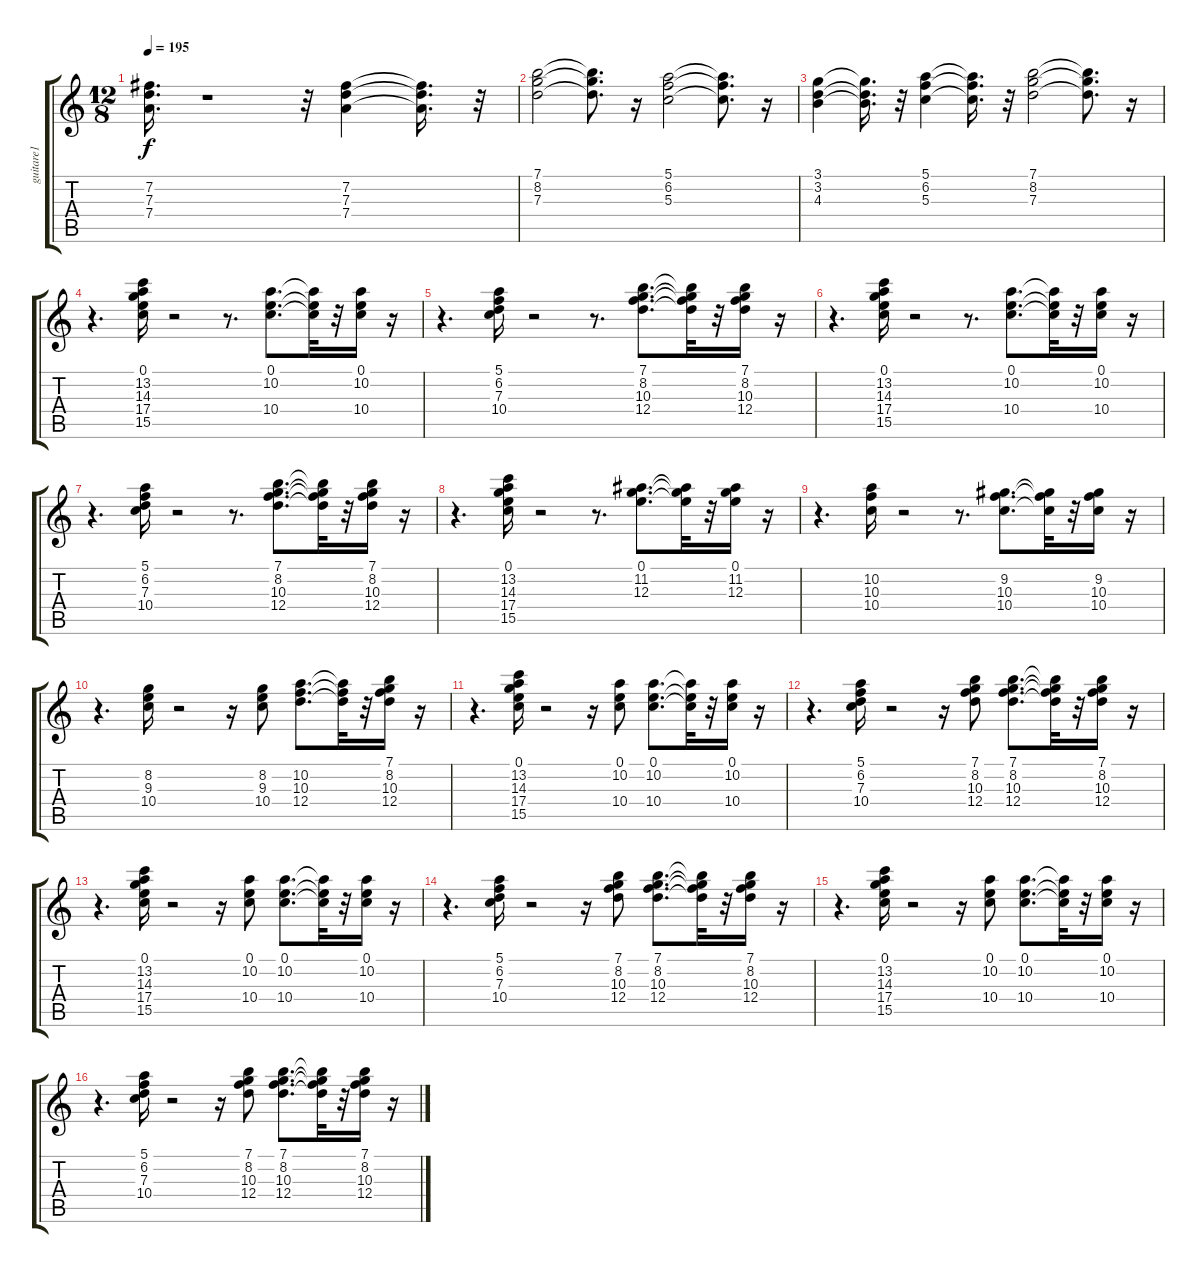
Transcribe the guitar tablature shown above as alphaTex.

\track ("guitare1" "guitare1") {instrument electricguitarclean}
\staff {score tabs}
\tuning (E4 B3 G3 D3 A2 E2) {hide}
\ts (12 8)
\tempo 195
\clef g2
\ks c
(7.2 7.3 7.4).16{d dy f} r.1 r.32 (7.2 7.3 7.4).4 (7.2{t} 7.3{t} 7.4{t}).16{d} r.32 |
(7.1 8.2 7.3).2 (7.1{t} 8.2{t} 7.3{t}).8{d} r.16 (5.1 6.2 5.3).2 (5.1{t} 6.2{t} 5.3{t}).8{d} r.16 |
(3.1 3.2 4.3).4 (3.1{t} 3.2{t} 4.3{t}).16{d} r.32 (5.1 6.2 5.3).4 (5.1{t} 6.2{t} 5.3{t}).16{d} r.32 (7.1 8.2 7.3).2 (7.1{t} 8.2{t} 7.3{t}).8{d} r.16 |
r.4{d} (0.1 13.2 14.3 17.4 15.5).16 r.2 r.8{d} (0.1 10.2 10.4).8{d} (0.1{t} 10.2{t} 10.4{t}).32 r.32 (0.1 10.2 10.4).16 r.16 |
r.4{d} (5.1 6.2 7.3 10.4).16 r.2 r.8{d} (7.1 8.2 10.3 12.4).8{d} (7.1{t} 8.2{t} 10.3{t} 12.4{t}).32 r.32 (7.1 8.2 10.3 12.4).16 r.16 |
r.4{d} (0.1 13.2 14.3 17.4 15.5).16 r.2 r.8{d} (0.1 10.2 10.4).8{d} (0.1{t} 10.2{t} 10.4{t}).32 r.32 (0.1 10.2 10.4).16 r.16 |
r.4{d} (5.1 6.2 7.3 10.4).16 r.2 r.8{d} (7.1 8.2 10.3 12.4).8{d} (7.1{t} 8.2{t} 10.3{t} 12.4{t}).32 r.32 (7.1 8.2 10.3 12.4).16 r.16 |
r.4{d} (0.1 13.2 14.3 17.4 15.5).16 r.2 r.8{d} (0.1 11.2 12.3).8{d} (0.1{t} 11.2{t} 12.3{t}).32 r.32 (0.1 11.2 12.3).16 r.16 |
r.4{d} (10.2 10.3 10.4).16 r.2 r.8{d} (9.2 10.3 10.4).8{d} (9.2{t} 10.3{t} 10.4{t}).32 r.32 (9.2 10.3 10.4).16 r.16 |
r.4{d} (8.2 9.3 10.4).16 r.2 r.16 (8.2 9.3 10.4).8 (10.2 10.3 12.4).8{d} (10.2{t} 10.3{t} 12.4{t}).32 r.32 (7.1 8.2 10.3 12.4).16 r.16 |
r.4{d} (0.1 13.2 14.3 17.4 15.5).16 r.2 r.16 (0.1 10.2 10.4).8 (0.1 10.2 10.4).8{d} (0.1{t} 10.2{t} 10.4{t}).32 r.32 (0.1 10.2 10.4).16 r.16 |
r.4{d} (5.1 6.2 7.3 10.4).16 r.2 r.16 (7.1 8.2 10.3 12.4).8 (7.1 8.2 10.3 12.4).8{d} (7.1{t} 8.2{t} 10.3{t} 12.4{t}).32 r.32 (7.1 8.2 10.3 12.4).16 r.16 |
r.4{d} (0.1 13.2 14.3 17.4 15.5).16 r.2 r.16 (0.1 10.2 10.4).8 (0.1 10.2 10.4).8{d} (0.1{t} 10.2{t} 10.4{t}).32 r.32 (0.1 10.2 10.4).16 r.16 |
r.4{d} (5.1 6.2 7.3 10.4).16 r.2 r.16 (7.1 8.2 10.3 12.4).8 (7.1 8.2 10.3 12.4).8{d} (7.1{t} 8.2{t} 10.3{t} 12.4{t}).32 r.32 (7.1 8.2 10.3 12.4).16 r.16 |
r.4{d} (0.1 13.2 14.3 17.4 15.5).16 r.2 r.16 (0.1 10.2 10.4).8 (0.1 10.2 10.4).8{d} (0.1{t} 10.2{t} 10.4{t}).32 r.32 (0.1 10.2 10.4).16 r.16 |
r.4{d} (5.1 6.2 7.3 10.4).16 r.2 r.16 (7.1 8.2 10.3 12.4).8 (7.1 8.2 10.3 12.4).8{d} (7.1{t} 8.2{t} 10.3{t} 12.4{t}).32 r.32 (7.1 8.2 10.3 12.4).16 r.16
